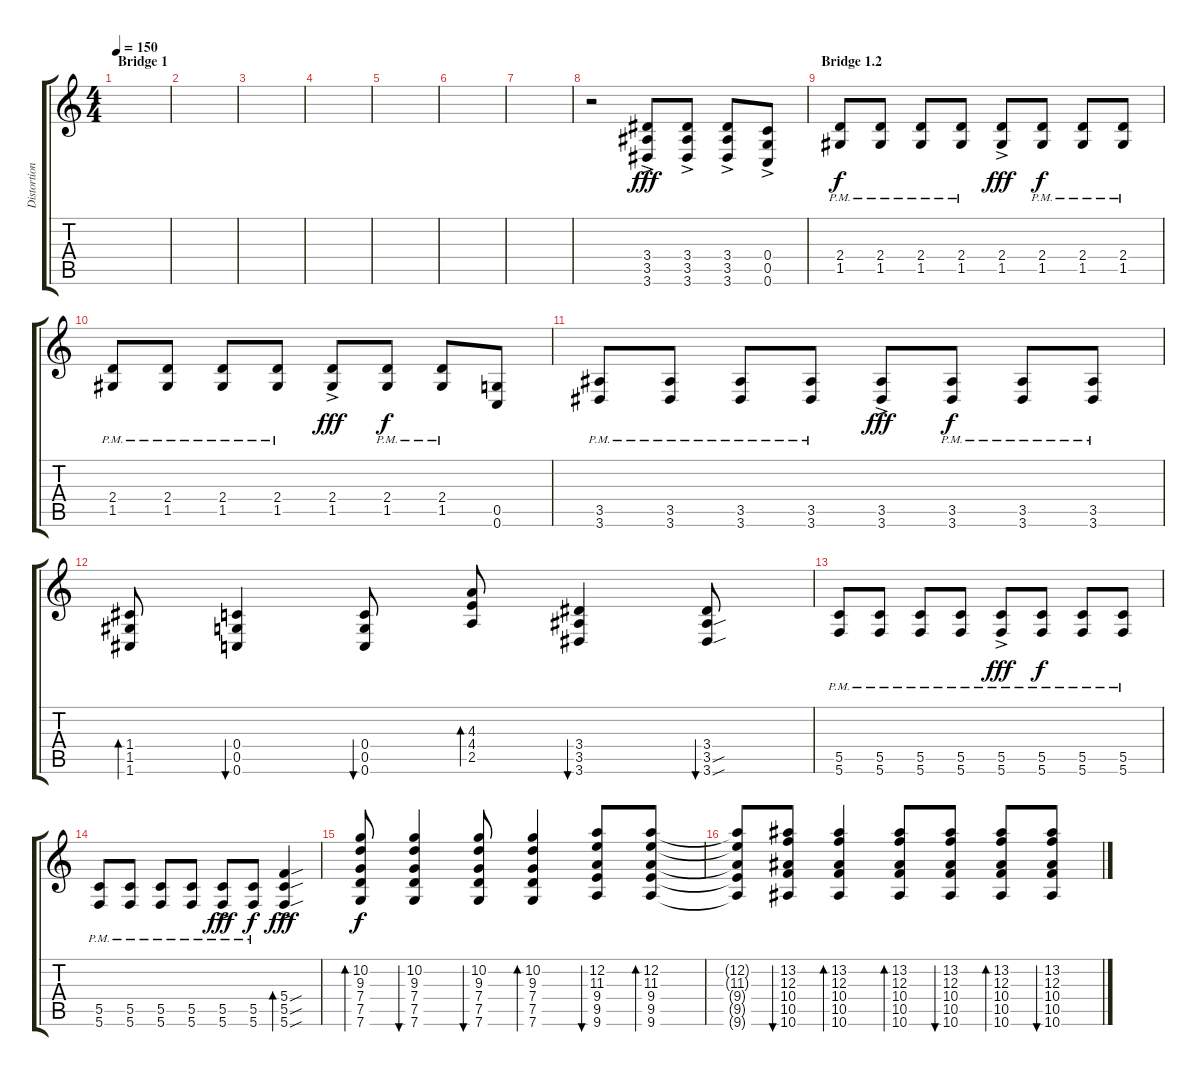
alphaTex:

\track ("Distortion Guitar 2" "Distortion") {instrument distortionguitar}
\staff {score tabs}
\tuning (D4 A3 F3 C3 G2 C2) {hide}
\ts (4 4)
\section ("" "Bridge 1")
\tempo 150
\clef g2
\ks c
|
|
|
|
|
|
|
r.2 (3.4 3.5 3.6{ac}).8{dy fff} (3.4 3.5 3.6{ac}).8 (3.4 3.5 3.6{ac}).8 (0.4 0.5 0.6{ac}).8 |
\section ("" "Bridge 1.2")
(2.4{pm} 1.5{pm}).8{dy f} (2.4{pm} 1.5{pm}).8 (2.4{pm} 1.5{pm}).8 (2.4{pm} 1.5{pm}).8 (2.4 1.5{ac}).8{dy fff} (2.4{pm} 1.5{pm}).8{dy f} (2.4{pm} 1.5{pm}).8 (2.4{pm} 1.5{pm}).8 |
(2.4{pm} 1.5{pm}).8 (2.4{pm} 1.5{pm}).8 (2.4{pm} 1.5{pm}).8 (2.4{pm} 1.5{pm}).8 (2.4 1.5{ac}).8{dy fff} (2.4{pm} 1.5{pm}).8{dy f} (2.4{pm} 1.5{pm}).8 (0.5 0.6).8 |
(3.5{pm} 3.6{pm}).8 (3.5{pm} 3.6{pm}).8 (3.5{pm} 3.6{pm}).8 (3.5{pm} 3.6{pm}).8 (3.5 3.6{ac}).8{dy fff} (3.5{pm} 3.6{pm}).8{dy f} (3.5{pm} 3.6{pm}).8 (3.5{pm} 3.6{pm}).8 |
(1.4 1.5 1.6).8{bd 60} (0.4 0.5 0.6).4{bu 60} (0.4 0.5 0.6).8{bu 60} (4.3 4.4 2.5).8{bd 60} (3.4 3.5 3.6).4{bu 60} (3.4 3.5{sou} 3.6{sou}).8{bu 60} |
(5.5{pm} 5.6{pm}).8 (5.5{pm} 5.6{pm}).8 (5.5{pm} 5.6{pm}).8 (5.5{pm} 5.6{pm}).8 (5.5{pm} 5.6{ac pm}).8{dy fff} (5.5{pm} 5.6{pm}).8{dy f} (5.5{pm} 5.6{pm}).8 (5.5{pm} 5.6{pm}).8 |
(5.5{pm} 5.6{pm}).8 (5.5{pm} 5.6{pm}).8 (5.5{pm} 5.6{pm}).8 (5.5{pm} 5.6{pm}).8 (5.5{pm} 5.6{ac pm}).8{dy fff} (5.5{pm} 5.6{pm}).8{dy f} (5.4{sou} 5.5{sou} 5.6{sou ac}).4{bd 60 dy fff} |
(10.2 9.3 7.4 7.5 7.6).8{bd 60 dy f} (10.2 9.3 7.4 7.5 7.6).4{bu 60} (10.2 9.3 7.4 7.5 7.6).8{bu 60} (10.2 9.3 7.4 7.5 7.6).4{bd 60} (12.2 11.3 9.4 9.5 9.6).8{bu 60} (12.2 11.3 9.4 9.5 9.6).8{bd 60} |
(12.2{t} 11.3{t} 9.4{t} 9.5{t} 9.6{t}).8 (13.2 12.3 10.4 10.5 10.6).8{bu 60} (13.2 12.3 10.4 10.5 10.6).4{bd 60} (13.2 12.3 10.4 10.5 10.6).8{bd 60} (13.2 12.3 10.4 10.5 10.6).8{bu 60} (13.2 12.3 10.4 10.5 10.6).8{bd 60} (13.2 12.3 10.4 10.5 10.6).8{bu 60}
